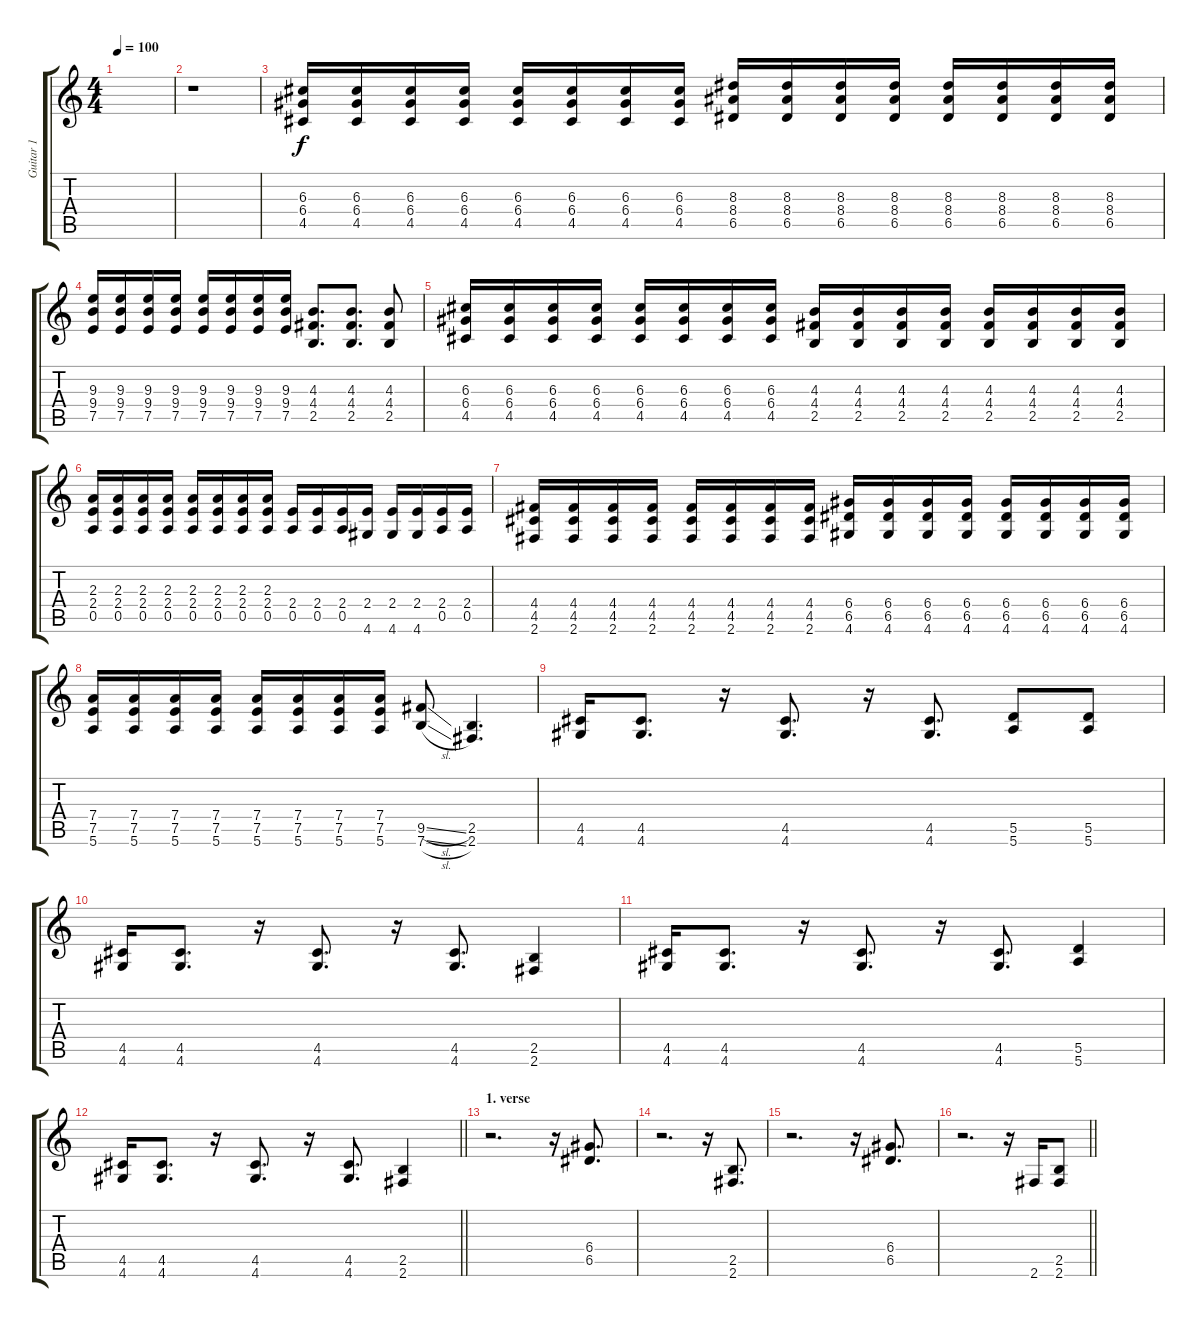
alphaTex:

\track ("Guitar 1" "Guitar 1") {instrument overdrivenguitar}
\staff {score tabs}
\tuning (E4 B3 G3 D3 A2 E2) {hide}
\ts (4 4)
\tempo 100
\clef g2
\ks c
|
r.1 |
(6.3 6.4 4.5).16 (6.3 6.4 4.5).16 (6.3 6.4 4.5).16 (6.3 6.4 4.5).16 (6.3 6.4 4.5).16 (6.3 6.4 4.5).16 (6.3 6.4 4.5).16 (6.3 6.4 4.5).16 (8.3 8.4 6.5).16 (8.3 8.4 6.5).16 (8.3 8.4 6.5).16 (8.3 8.4 6.5).16 (8.3 8.4 6.5).16 (8.3 8.4 6.5).16 (8.3 8.4 6.5).16 (8.3 8.4 6.5).16 |
(9.3 9.4 7.5).16 (9.3 9.4 7.5).16 (9.3 9.4 7.5).16 (9.3 9.4 7.5).16 (9.3 9.4 7.5).16 (9.3 9.4 7.5).16 (9.3 9.4 7.5).16 (9.3 9.4 7.5).16 (4.3 4.4 2.5).8{d} (4.3 4.4 2.5).8{d} (4.3 4.4 2.5).8 |
(6.3 6.4 4.5).16 (6.3 6.4 4.5).16 (6.3 6.4 4.5).16 (6.3 6.4 4.5).16 (6.3 6.4 4.5).16 (6.3 6.4 4.5).16 (6.3 6.4 4.5).16 (6.3 6.4 4.5).16 (4.3 4.4 2.5).16 (4.3 4.4 2.5).16 (4.3 4.4 2.5).16 (4.3 4.4 2.5).16 (4.3 4.4 2.5).16 (4.3 4.4 2.5).16 (4.3 4.4 2.5).16 (4.3 4.4 2.5).16 |
(2.3 2.4 0.5).16 (2.3 2.4 0.5).16 (2.3 2.4 0.5).16 (2.3 2.4 0.5).16 (2.3 2.4 0.5).16 (2.3 2.4 0.5).16 (2.3 2.4 0.5).16 (2.3 2.4 0.5).16 (2.4 0.5).16 (2.4 0.5).16 (2.4 0.5).16 (2.4 4.6).16 (2.4 4.6).16 (2.4 4.6).16 (2.4 0.5).16 (2.4 0.5).16 |
(4.4 4.5 2.6).16 (4.4 4.5 2.6).16 (4.4 4.5 2.6).16 (4.4 4.5 2.6).16 (4.4 4.5 2.6).16 (4.4 4.5 2.6).16 (4.4 4.5 2.6).16 (4.4 4.5 2.6).16 (6.4 6.5 4.6).16 (6.4 6.5 4.6).16 (6.4 6.5 4.6).16 (6.4 6.5 4.6).16 (6.4 6.5 4.6).16 (6.4 6.5 4.6).16 (6.4 6.5 4.6).16 (6.4 6.5 4.6).16 |
(7.4 7.5 5.6).16 (7.4 7.5 5.6).16 (7.4 7.5 5.6).16 (7.4 7.5 5.6).16 (7.4 7.5 5.6).16 (7.4 7.5 5.6).16 (7.4 7.5 5.6).16 (7.4 7.5 5.6).16 (9.5{sl} 7.6{sl}).8 (2.5 2.6).4{d} |
(4.5 4.6).16{volume 11} (4.5 4.6).8{d} r.16 (4.5 4.6).8{d} r.16 (4.5 4.6).8{d} (5.5 5.6).8 (5.5 5.6).8 |
(4.5 4.6).16 (4.5 4.6).8{d} r.16 (4.5 4.6).8{d} r.16 (4.5 4.6).8{d} (2.5 2.6).4 |
(4.5 4.6).16 (4.5 4.6).8{d} r.16 (4.5 4.6).8{d} r.16 (4.5 4.6).8{d} (5.5 5.6).4 |
\barLineRight lightlight
(4.5 4.6).16 (4.5 4.6).8{d} r.16 (4.5 4.6).8{d} r.16 (4.5 4.6).8{d} (2.5 2.6).4 |
\section ("" "1. verse")
r.2{d} r.16 (6.4 6.5).8{d} |
r.2{d} r.16 (2.5 2.6).8{d} |
r.2{d} r.16 (6.4 6.5).8{d} |
\barLineRight lightlight
r.2{d} r.16 2.6.16 (2.5 2.6).8
